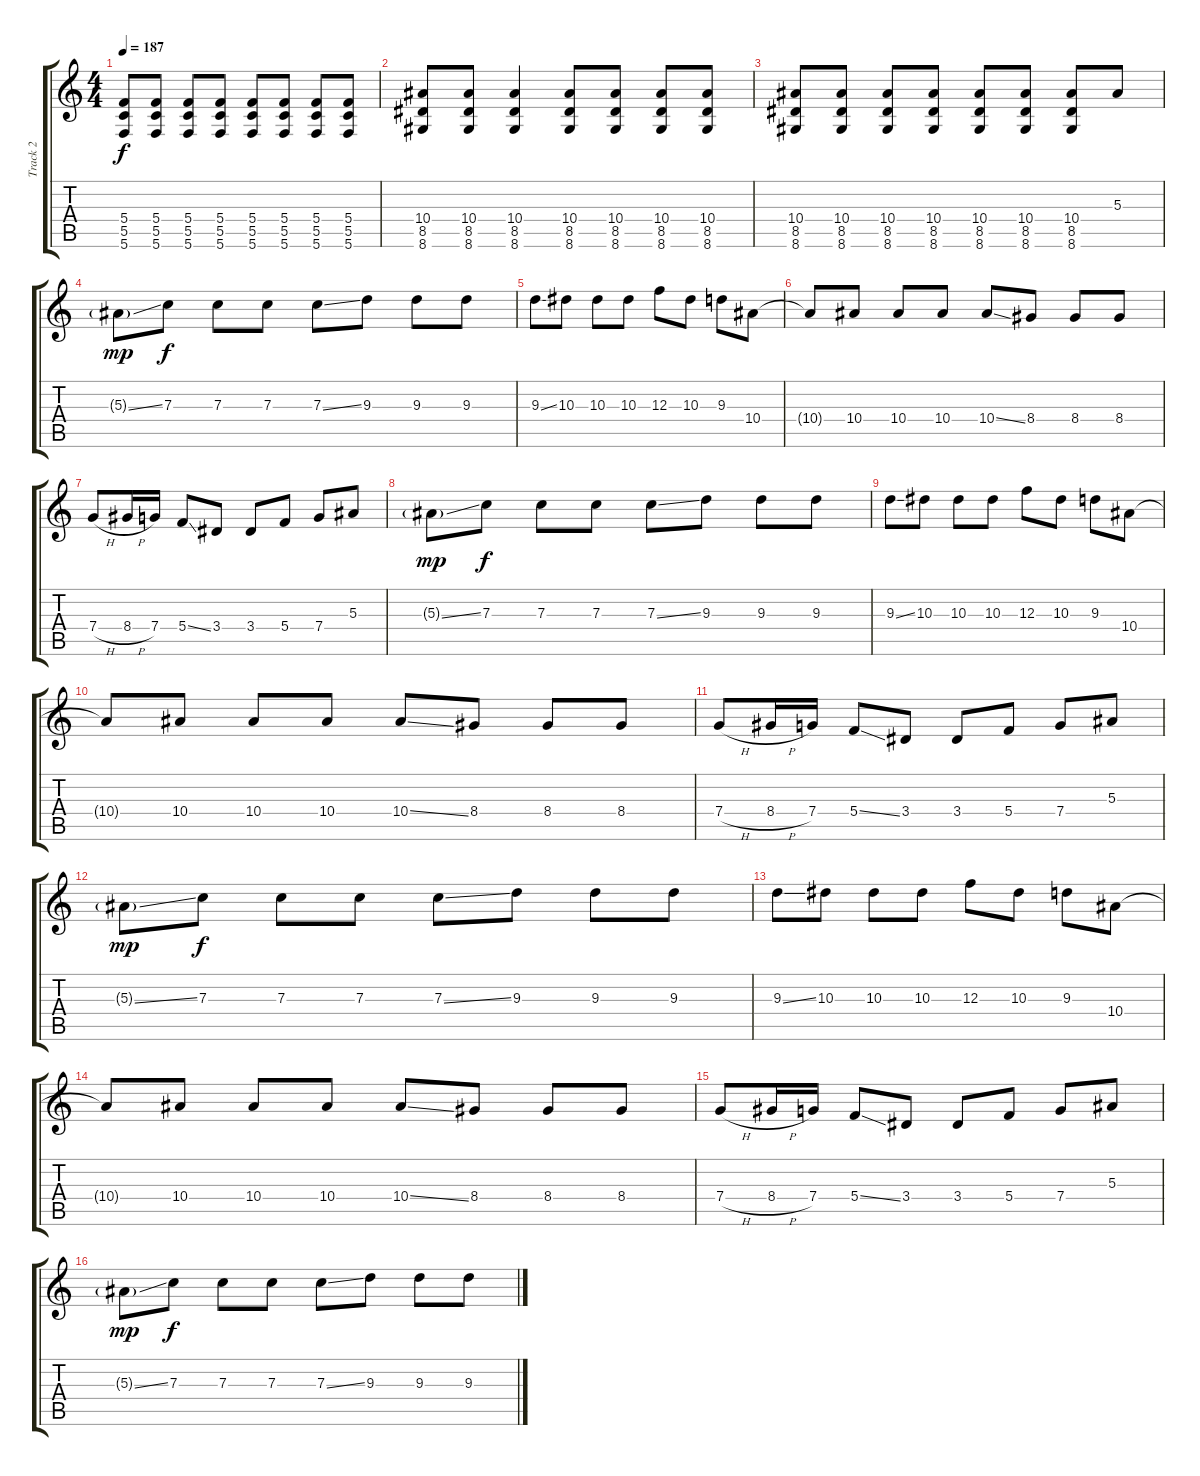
\track ("Track 2" "Track 2") {instrument distortionguitar}
\staff {score tabs}
\tuning (D4 A3 F3 C3 G2 C2) {hide}
\ts (4 4)
\tempo 187
\clef g2
\ks c
(5.4 5.5 5.6).8{dy f} (5.4 5.5 5.6).8 (5.4 5.5 5.6).8 (5.4 5.5 5.6).8 (5.4 5.5 5.6).8 (5.4 5.5 5.6).8 (5.4 5.5 5.6).8 (5.4 5.5 5.6).8 |
(10.4 8.5 8.6).8 (10.4 8.5 8.6).8 (10.4 8.5 8.6).4 (10.4 8.5 8.6).8 (10.4 8.5 8.6).8 (10.4 8.5 8.6).8 (10.4 8.5 8.6).8 |
(10.4 8.5 8.6).8 (10.4 8.5 8.6).8 (10.4 8.5 8.6).8 (10.4 8.5 8.6).8 (10.4 8.5 8.6).8 (10.4 8.5 8.6).8 (10.4 8.5 8.6).8 5.3.8 |
5.3{ss g}.8{dy mp} 7.3.8{dy f} 7.3.8 7.3.8 7.3{ss}.8 9.3.8 9.3.8 9.3.8 |
9.3{ss}.8 10.3.8 10.3.8 10.3.8 12.3.8 10.3.8 9.3.8 10.4.8 |
10.4{t}.8 10.4.8 10.4.8 10.4.8 10.4{ss}.8 8.4.8 8.4.8 8.4.8 |
7.4{h}.8 8.4{h}.16 7.4.16 5.4{ss}.8 3.4.8 3.4.8 5.4.8 7.4.8 5.3.8 |
5.3{ss g}.8{dy mp} 7.3.8{dy f} 7.3.8 7.3.8 7.3{ss}.8 9.3.8 9.3.8 9.3.8 |
9.3{ss}.8 10.3.8 10.3.8 10.3.8 12.3.8 10.3.8 9.3.8 10.4.8 |
10.4{t}.8 10.4.8 10.4.8 10.4.8 10.4{ss}.8 8.4.8 8.4.8 8.4.8 |
7.4{h}.8 8.4{h}.16 7.4.16 5.4{ss}.8 3.4.8 3.4.8 5.4.8 7.4.8 5.3.8 |
5.3{ss g}.8{dy mp} 7.3.8{dy f} 7.3.8 7.3.8 7.3{ss}.8 9.3.8 9.3.8 9.3.8 |
9.3{ss}.8 10.3.8 10.3.8 10.3.8 12.3.8 10.3.8 9.3.8 10.4.8 |
10.4{t}.8 10.4.8 10.4.8 10.4.8 10.4{ss}.8 8.4.8 8.4.8 8.4.8 |
7.4{h}.8 8.4{h}.16 7.4.16 5.4{ss}.8 3.4.8 3.4.8 5.4.8 7.4.8 5.3.8 |
5.3{ss g}.8{dy mp} 7.3.8{dy f} 7.3.8 7.3.8 7.3{ss}.8 9.3.8 9.3.8 9.3.8
